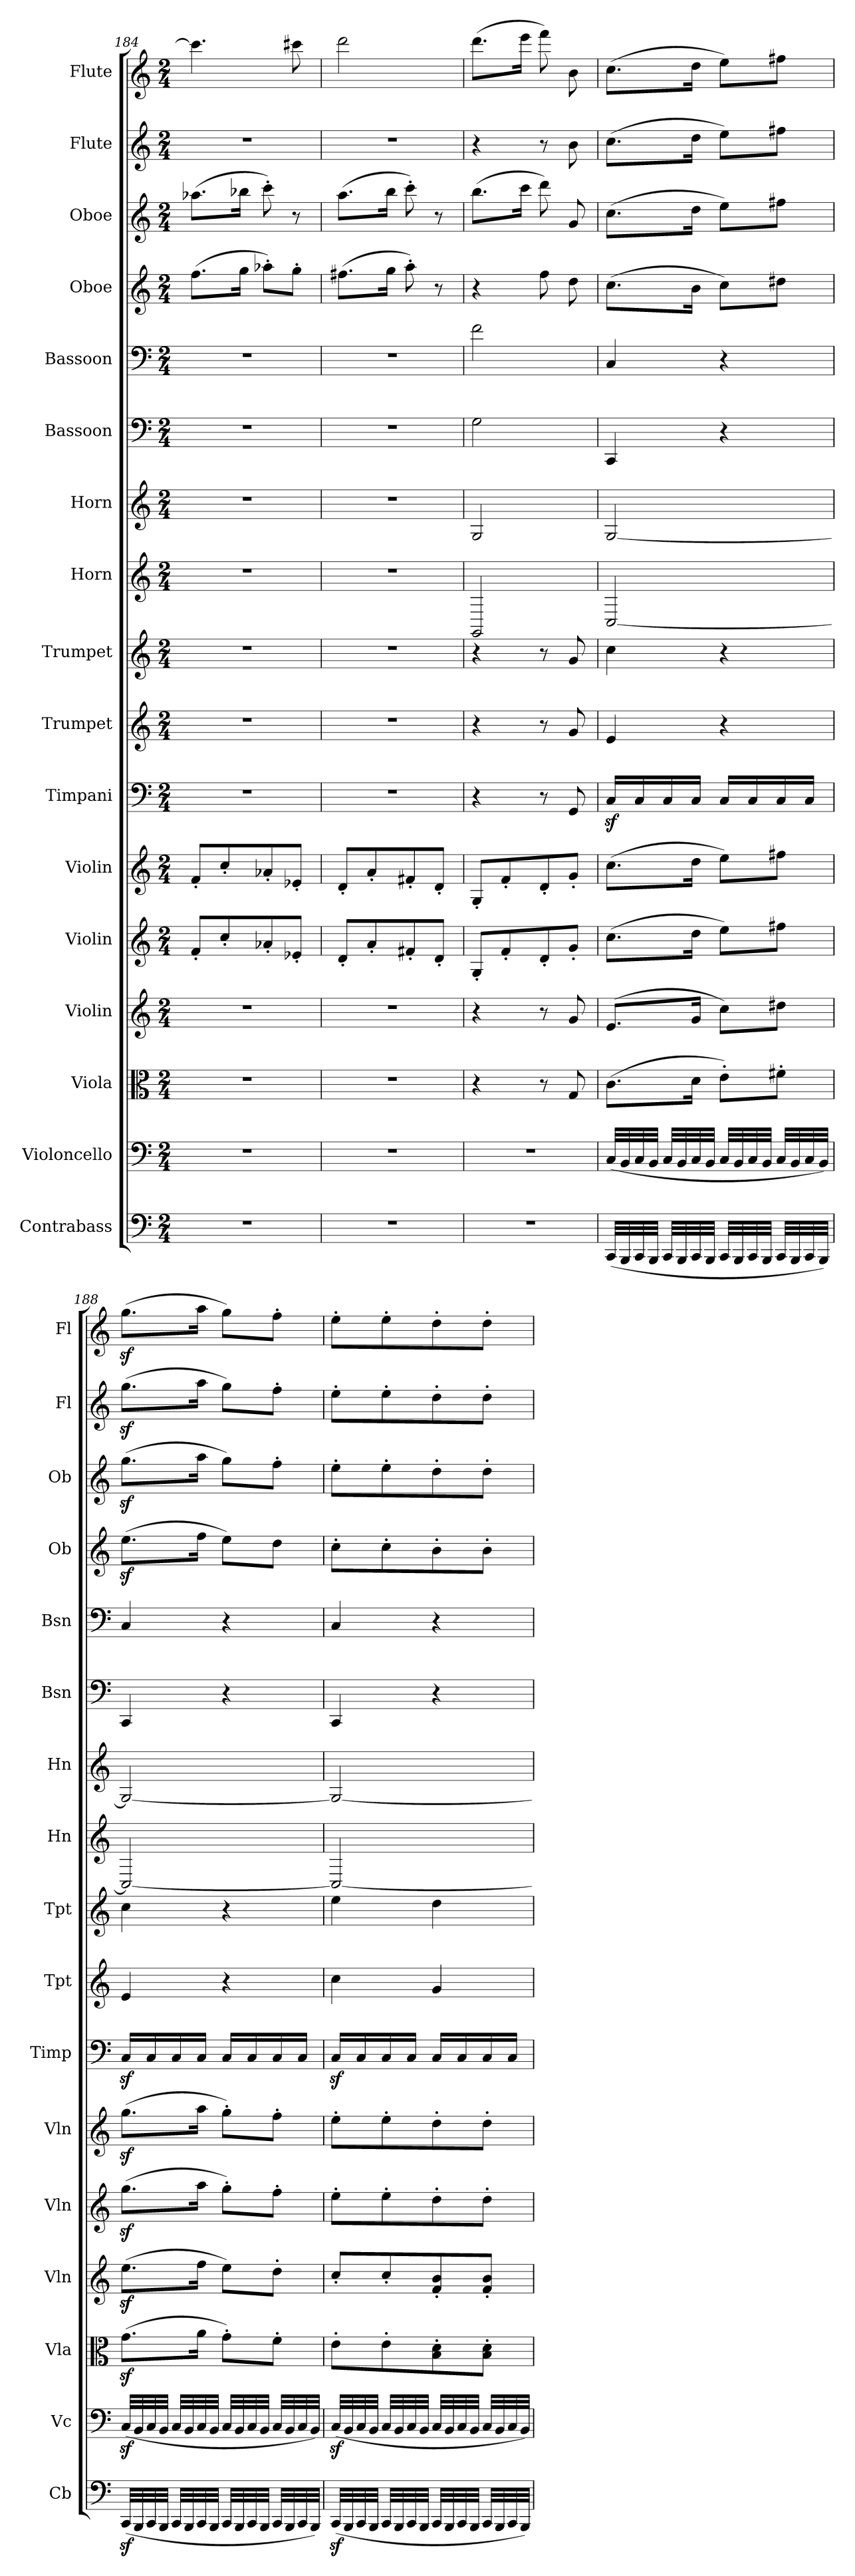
**kern	**kern	**kern	**kern	**kern	**kern	**kern	**kern	**kern	**kern	**kern	**kern	**kern	**kern	**kern	**kern	**kern
*part17	*part16	*part15	*part14	*part13	*part12	*part11	*part10	*part9	*part8	*part7	*part6	*part5	*part4	*part3	*part2	*part1
*staff17	*staff16	*staff15	*staff14	*staff13	*staff12	*staff11	*staff10	*staff9	*staff8	*staff7	*staff6	*staff5	*staff4	*staff3	*staff2	*staff1
*I"Contrabass	*I"Violoncello	*I"Viola	*I"Violin	*I"Violin	*I"Violin	*I"Timpani	*I"Trumpet	*I"Trumpet	*I"Horn	*I"Horn	*I"Bassoon	*I"Bassoon	*I"Oboe	*I"Oboe	*I"Flute	*I"Flute
*I'Cb	*I'Vc	*I'Vla	*I'Vln	*I'Vln	*I'Vln	*I'Timp	*I'Tpt	*I'Tpt	*I'Hn	*I'Hn	*I'Bsn	*I'Bsn	*I'Ob	*I'Ob	*I'Fl	*I'Fl
*clefF4	*clefF4	*clefC3	*clefG2	*clefG2	*clefG2	*clefF4	*clefG2	*clefG2	*clefG2	*clefG2	*clefF4	*clefF4	*clefG2	*clefG2	*clefG2	*clefG2
*k[]	*k[]	*k[]	*k[]	*k[]	*k[]	*k[]	*k[]	*k[]	*k[]	*k[]	*k[]	*k[]	*k[]	*k[]	*k[]	*k[]
*M2/4	*M2/4	*M2/4	*M2/4	*M2/4	*M2/4	*M2/4	*M2/4	*M2/4	*M2/4	*M2/4	*M2/4	*M2/4	*M2/4	*M2/4	*M2/4	*M2/4
=184	=184	=184	=184	=184	=184	=184	=184	=184	=184	=184	=184	=184	=184	=184	=184	=184
2r	2r	2r	2r	8f'/L	8f'/L	2r	2r	2r	2r	2r	2r	2r	(8.ff\L	(8.aa-X\L	2r	4.ccc\]
.	.	.	.	8cc'/	8cc'/	.	.	.	.	.	.	.	.	.	.	.
.	.	.	.	.	.	.	.	.	.	.	.	.	16gg\Jk	16bb-X\Jk	.	.
.	.	.	.	8a-X'/	8a-X'/	.	.	.	.	.	.	.	8aa-X'\L)	8ccc'\)	.	.
.	.	.	.	8e-X'/J	8e-X'/J	.	.	.	.	.	.	.	8gg'\J	8r	.	8ccc#X\
=185	=185	=185	=185	=185	=185	=185	=185	=185	=185	=185	=185	=185	=185	=185	=185	=185
2r	2r	2r	2r	8d'/L	8d'/L	2r	2r	2r	2r	2r	2r	2r	(8.ff#X\L	(8.aa\L	2r	2ddd\
.	.	.	.	8a'/	8a'/	.	.	.	.	.	.	.	.	.	.	.
.	.	.	.	.	.	.	.	.	.	.	.	.	16gg\Jk	16bb\Jk	.	.
.	.	.	.	8f#X'/	8f#X'/	.	.	.	.	.	.	.	8aa'\)	8ccc'\)	.	.
.	.	.	.	8d'/J	8d'/J	.	.	.	.	.	.	.	8r	8r	.	.
=186	=186	=186	=186	=186	=186	=186	=186	=186	=186	=186	=186	=186	=186	=186	=186	=186
2r	2r	4r	4r	8G'/L	8G'/L	4r	4r	4r	2GG/	2G/	2G\	2f\	4r	(8.bb\L	4r	(8.ddd\L
.	.	.	.	8f'/	8f'/	.	.	.	.	.	.	.	.	.	.	.
.	.	.	.	.	.	.	.	.	.	.	.	.	.	16ccc\Jk	.	16eee\Jk
.	.	8r	8r	8d'/	8d'/	8r	8r	8r	.	.	.	.	8ff\	8ddd\)	8r	8fff\)
.	.	8G/	8g/	8g'/J	8g'/J	8GG/	8g/	8g/	.	.	.	.	8dd\	8g/	8b\	8b\
=187	=187	=187	=187	=187	=187	=187	=187	=187	=187	=187	=187	=187	=187	=187	=187	=187
(32CC/LLL	(32C/LLL	(8.c\L	(8.e/L	(8.cc\L	(8.cc\L	16Cz/LL	4e/	4cc\	[2C/	[2G/	4CC/	4C/	(8.cc\L	(8.cc\L	(8.cc\L	(8.cc\L
32BBB/	32BB/	.	.	.	.	.	.	.	.	.	.	.	.	.	.	.
32CC/	32C/	.	.	.	.	16C/	.	.	.	.	.	.	.	.	.	.
32BBB/JJJ	32BB/JJJ	.	.	.	.	.	.	.	.	.	.	.	.	.	.	.
32CC/LLL	32C/LLL	.	.	.	.	16C/	.	.	.	.	.	.	.	.	.	.
32BBB/	32BB/	.	.	.	.	.	.	.	.	.	.	.	.	.	.	.
32CC/	32C/	16d\Jk	16g/Jk	16dd\Jk	16dd\Jk	16C/JJ	.	.	.	.	.	.	16b\Jk	16dd\Jk	16dd\Jk	16dd\Jk
32BBB/JJJ	32BB/JJJ	.	.	.	.	.	.	.	.	.	.	.	.	.	.	.
32CC/LLL	32C/LLL	8e'\L)	8cc\L)	8ee\L)	8ee\L)	16C/LL	4r	4r	.	.	4r	4r	8cc\L)	8ee\L)	8ee\L)	8ee\L)
32BBB/	32BB/	.	.	.	.	.	.	.	.	.	.	.	.	.	.	.
32CC/	32C/	.	.	.	.	16C/	.	.	.	.	.	.	.	.	.	.
32BBB/JJJ	32BB/JJJ	.	.	.	.	.	.	.	.	.	.	.	.	.	.	.
32CC/LLL	32C/LLL	8f#X'\J	8dd#X\J	8ff#X\J	8ff#X\J	16C/	.	.	.	.	.	.	8dd#X\J	8ff#X\J	8ff#X\J	8ff#X\J
32BBB/	32BB/	.	.	.	.	.	.	.	.	.	.	.	.	.	.	.
32CC/	32C/	.	.	.	.	16C/JJ	.	.	.	.	.	.	.	.	.	.
32BBB/JJJ)	32BB/JJJ)	.	.	.	.	.	.	.	.	.	.	.	.	.	.	.
=188	=188	=188	=188	=188	=188	=188	=188	=188	=188	=188	=188	=188	=188	=188	=188	=188
(32CCz/LLL	(32Cz/LLL	(8.gz\L	(8.eez\L	(8.ggz\L	(8.ggz\L	16Cz/LL	4e/	4cc\	2C/_	2G/_	4CC/	4C/	(8.eez\L	(8.ggz\L	(8.ggz\L	(8.ggz\L
32BBB/	32BB/	.	.	.	.	.	.	.	.	.	.	.	.	.	.	.
32CC/	32C/	.	.	.	.	16C/	.	.	.	.	.	.	.	.	.	.
32BBB/JJJ	32BB/JJJ	.	.	.	.	.	.	.	.	.	.	.	.	.	.	.
32CC/LLL	32C/LLL	.	.	.	.	16C/	.	.	.	.	.	.	.	.	.	.
32BBB/	32BB/	.	.	.	.	.	.	.	.	.	.	.	.	.	.	.
32CC/	32C/	16a\Jk	16ff\Jk	16aa\Jk	16aa\Jk	16C/JJ	.	.	.	.	.	.	16ff\Jk	16aa\Jk	16aa\Jk	16aa\Jk
32BBB/JJJ	32BB/JJJ	.	.	.	.	.	.	.	.	.	.	.	.	.	.	.
32CC/LLL	32C/LLL	8g'\L)	8ee\L)	8gg'\L)	8gg'\L)	16C/LL	4r	4r	.	.	4r	4r	8ee\L)	8gg\L)	8gg\L)	8gg\L)
32BBB/	32BB/	.	.	.	.	.	.	.	.	.	.	.	.	.	.	.
32CC/	32C/	.	.	.	.	16C/	.	.	.	.	.	.	.	.	.	.
32BBB/JJJ	32BB/JJJ	.	.	.	.	.	.	.	.	.	.	.	.	.	.	.
32CC/LLL	32C/LLL	8f'\J	8dd'\J	8ff'\J	8ff'\J	16C/	.	.	.	.	.	.	8dd\J	8ff'\J	8ff'\J	8ff'\J
32BBB/	32BB/	.	.	.	.	.	.	.	.	.	.	.	.	.	.	.
32CC/	32C/	.	.	.	.	16C/JJ	.	.	.	.	.	.	.	.	.	.
32BBB/JJJ)	32BB/JJJ)	.	.	.	.	.	.	.	.	.	.	.	.	.	.	.
=189	=189	=189	=189	=189	=189	=189	=189	=189	=189	=189	=189	=189	=189	=189	=189	=189
(32CCz/LLL	(32Cz/LLL	8e'\L	8cc'/L	8ee'\L	8ee'\L	16Cz/LL	4cc\	4ee\	2C/_	2G/_	4CC/	4C/	8cc'\L	8ee'\L	8ee'\L	8ee'\L
32BBB/	32BB/	.	.	.	.	.	.	.	.	.	.	.	.	.	.	.
32CC/	32C/	.	.	.	.	16C/	.	.	.	.	.	.	.	.	.	.
32BBB/JJJ	32BB/JJJ	.	.	.	.	.	.	.	.	.	.	.	.	.	.	.
32CC/LLL	32C/LLL	8e'\	8cc'/	8ee'\	8ee'\	16C/	.	.	.	.	.	.	8cc'\	8ee'\	8ee'\	8ee'\
32BBB/	32BB/	.	.	.	.	.	.	.	.	.	.	.	.	.	.	.
32CC/	32C/	.	.	.	.	16C/JJ	.	.	.	.	.	.	.	.	.	.
32BBB/JJJ	32BB/JJJ	.	.	.	.	.	.	.	.	.	.	.	.	.	.	.
32CC/LLL	32C/LLL	8B'\ 8d'\	8f'/ 8b'/	8dd'\	8dd'\	16C/LL	4g/	4dd\	.	.	4r	4r	8b'\	8dd'\	8dd'\	8dd'\
32BBB/	32BB/	.	.	.	.	.	.	.	.	.	.	.	.	.	.	.
32CC/	32C/	.	.	.	.	16C/	.	.	.	.	.	.	.	.	.	.
32BBB/JJJ	32BB/JJJ	.	.	.	.	.	.	.	.	.	.	.	.	.	.	.
32CC/LLL	32C/LLL	8B'\ 8d'\J	8f'/ 8b'/J	8dd'\J	8dd'\J	16C/	.	.	.	.	.	.	8b'\J	8dd'\J	8dd'\J	8dd'\J
32BBB/	32BB/	.	.	.	.	.	.	.	.	.	.	.	.	.	.	.
32CC/	32C/	.	.	.	.	16C/JJ	.	.	.	.	.	.	.	.	.	.
32BBB/JJJ)	32BB/JJJ)	.	.	.	.	.	.	.	.	.	.	.	.	.	.	.
=	=	=	=	=	=	=	=	=	=	=	=	=	=	=	=	=
*-	*-	*-	*-	*-	*-	*-	*-	*-	*-	*-	*-	*-	*-	*-	*-	*-
